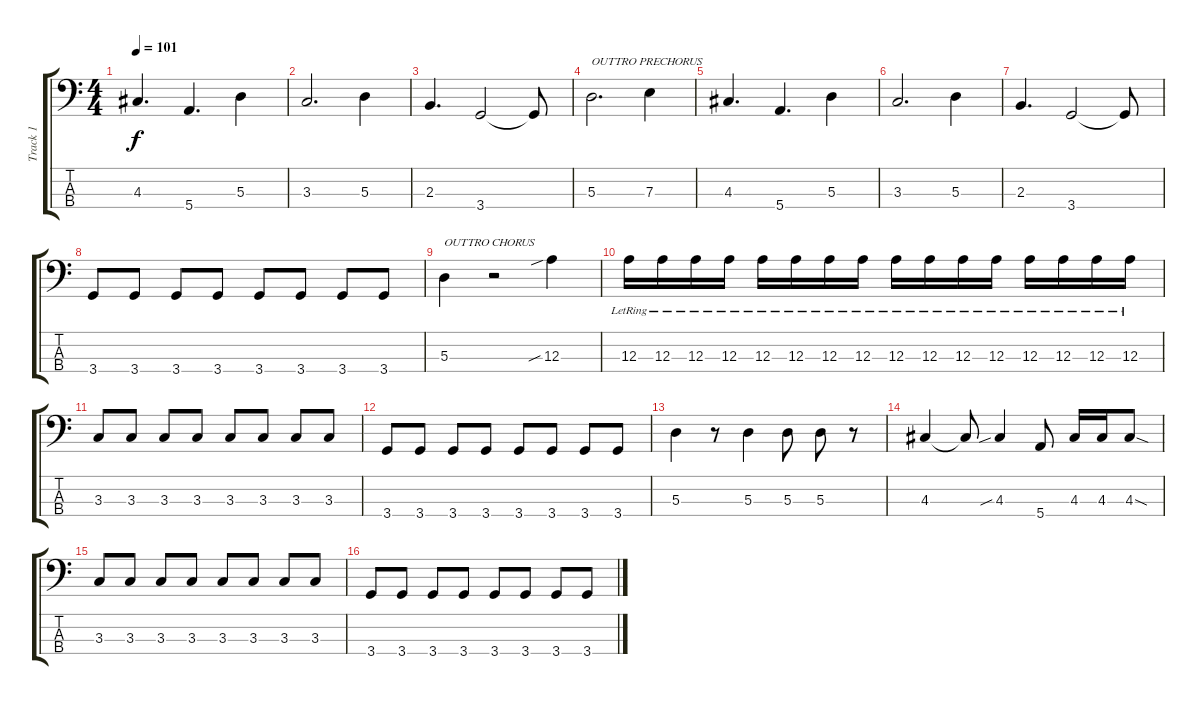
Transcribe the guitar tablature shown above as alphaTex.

\track ("Track 1" "Track 1") {instrument electricbassfinger}
\staff {score tabs}
\tuning (G2 D2 A1 E1) {hide}
\ts (4 4)
\tempo 101
\clef f4
\ks c
4.3.4{d dy f} 5.4.4{d} 5.3.4 |
3.3.2{d} 5.3.4 |
2.3.4{d} 3.4.2 3.4{t}.8 |
5.3.2{d txt "OUTTRO PRECHORUS"} 7.3.4 |
4.3.4{d} 5.4.4{d} 5.3.4 |
3.3.2{d} 5.3.4 |
2.3.4{d} 3.4.2 3.4{t}.8 |
3.4.8 3.4.8 3.4.8 3.4.8 3.4.8 3.4.8 3.4.8 3.4.8 |
5.3.4{txt "OUTTRO CHORUS"} r.2 12.3{sib}.4 |
12.3{lr}.16 12.3{lr}.16 12.3{lr}.16 12.3{lr}.16 12.3{lr}.16 12.3{lr}.16 12.3{lr}.16 12.3{lr}.16 12.3{lr}.16 12.3{lr}.16 12.3{lr}.16 12.3{lr}.16 12.3{lr}.16 12.3{lr}.16 12.3{lr}.16 12.3{lr}.16 |
3.3.8 3.3.8 3.3.8 3.3.8 3.3.8 3.3.8 3.3.8 3.3.8 |
3.4.8 3.4.8 3.4.8 3.4.8 3.4.8 3.4.8 3.4.8 3.4.8 |
5.3.4 r.8 5.3.4 5.3.8 5.3.8 r.8 |
4.3.4 4.3{t}.8 4.3{sib}.4 5.4.8 4.3.16 4.3.16 4.3{sod}.8 |
3.3.8 3.3.8 3.3.8 3.3.8 3.3.8 3.3.8 3.3.8 3.3.8 |
3.4.8 3.4.8 3.4.8 3.4.8 3.4.8 3.4.8 3.4.8 3.4.8
